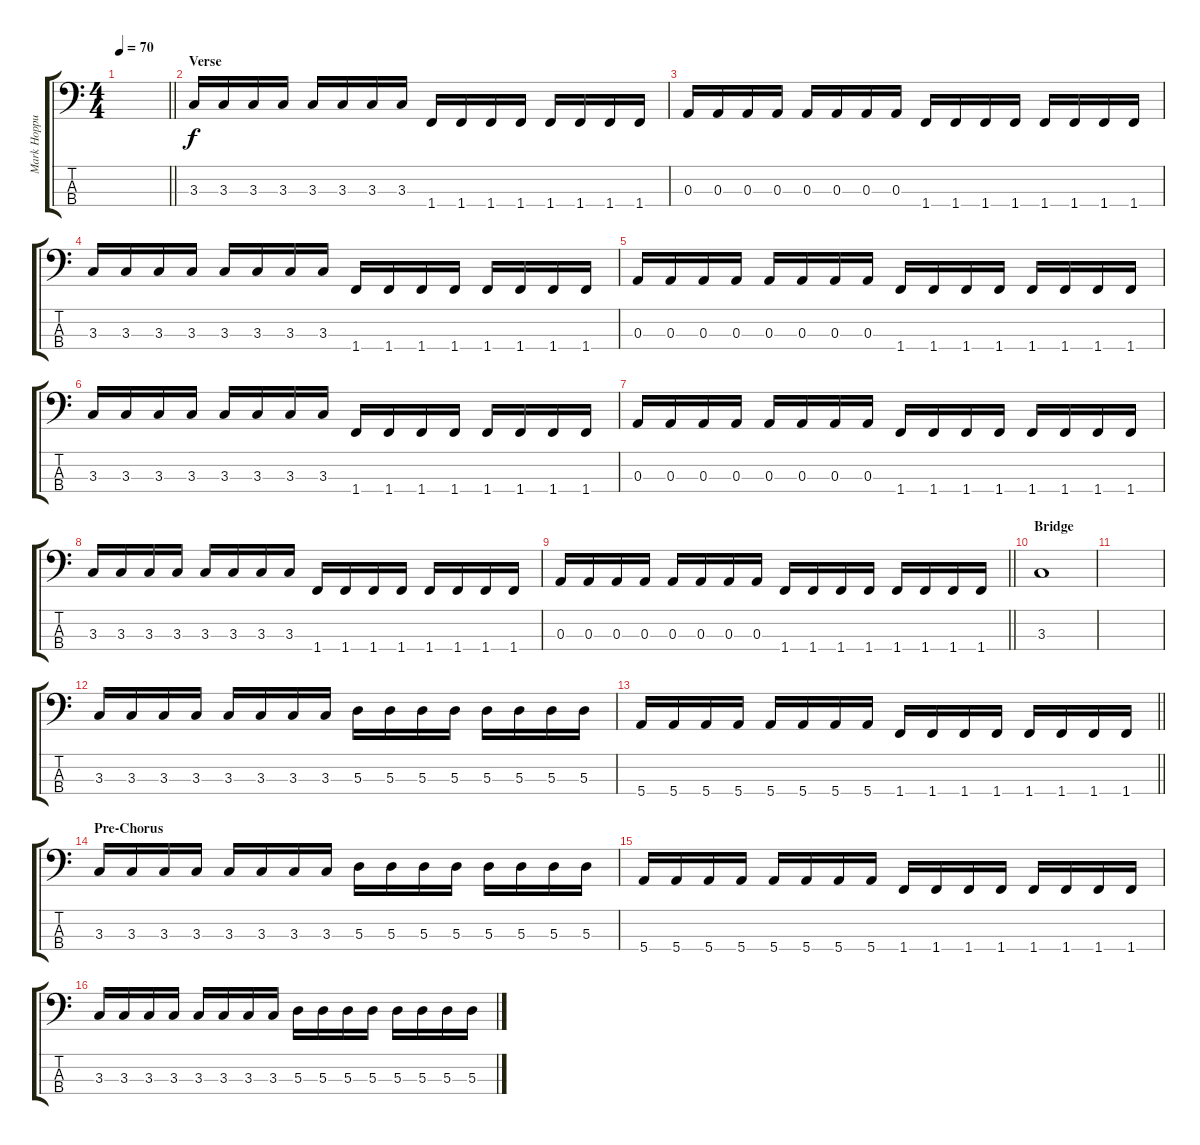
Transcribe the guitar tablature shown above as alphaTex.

\track ("Mark Hoppus" "Mark Hoppu") {instrument electricbasspick}
\staff {score tabs}
\tuning (G2 D2 A1 E1) {hide}
\ts (4 4)
\tempo 70
\clef f4
\barLineRight lightlight
\ks c
|
\section ("" "Verse")
3.3.16 3.3.16 3.3.16 3.3.16 3.3.16 3.3.16 3.3.16 3.3.16 1.4.16 1.4.16 1.4.16 1.4.16 1.4.16 1.4.16 1.4.16 1.4.16 |
0.3.16 0.3.16 0.3.16 0.3.16 0.3.16 0.3.16 0.3.16 0.3.16 1.4.16 1.4.16 1.4.16 1.4.16 1.4.16 1.4.16 1.4.16 1.4.16 |
3.3.16 3.3.16 3.3.16 3.3.16 3.3.16 3.3.16 3.3.16 3.3.16 1.4.16 1.4.16 1.4.16 1.4.16 1.4.16 1.4.16 1.4.16 1.4.16 |
0.3.16 0.3.16 0.3.16 0.3.16 0.3.16 0.3.16 0.3.16 0.3.16 1.4.16 1.4.16 1.4.16 1.4.16 1.4.16 1.4.16 1.4.16 1.4.16 |
3.3.16 3.3.16 3.3.16 3.3.16 3.3.16 3.3.16 3.3.16 3.3.16 1.4.16 1.4.16 1.4.16 1.4.16 1.4.16 1.4.16 1.4.16 1.4.16 |
0.3.16 0.3.16 0.3.16 0.3.16 0.3.16 0.3.16 0.3.16 0.3.16 1.4.16 1.4.16 1.4.16 1.4.16 1.4.16 1.4.16 1.4.16 1.4.16 |
3.3.16 3.3.16 3.3.16 3.3.16 3.3.16 3.3.16 3.3.16 3.3.16 1.4.16 1.4.16 1.4.16 1.4.16 1.4.16 1.4.16 1.4.16 1.4.16 |
\barLineRight lightlight
0.3.16 0.3.16 0.3.16 0.3.16 0.3.16 0.3.16 0.3.16 0.3.16 1.4.16 1.4.16 1.4.16 1.4.16 1.4.16 1.4.16 1.4.16 1.4.16 |
\section ("" "Bridge")
3.3.1 |
|
3.3.16 3.3.16 3.3.16 3.3.16 3.3.16 3.3.16 3.3.16 3.3.16 5.3.16 5.3.16 5.3.16 5.3.16 5.3.16 5.3.16 5.3.16 5.3.16 |
\barLineRight lightlight
5.4.16 5.4.16 5.4.16 5.4.16 5.4.16 5.4.16 5.4.16 5.4.16 1.4.16 1.4.16 1.4.16 1.4.16 1.4.16 1.4.16 1.4.16 1.4.16 |
\section ("" "Pre-Chorus")
3.3.16 3.3.16 3.3.16 3.3.16 3.3.16 3.3.16 3.3.16 3.3.16 5.3.16 5.3.16 5.3.16 5.3.16 5.3.16 5.3.16 5.3.16 5.3.16 |
5.4.16 5.4.16 5.4.16 5.4.16 5.4.16 5.4.16 5.4.16 5.4.16 1.4.16 1.4.16 1.4.16 1.4.16 1.4.16 1.4.16 1.4.16 1.4.16 |
3.3.16 3.3.16 3.3.16 3.3.16 3.3.16 3.3.16 3.3.16 3.3.16 5.3.16 5.3.16 5.3.16 5.3.16 5.3.16 5.3.16 5.3.16 5.3.16
